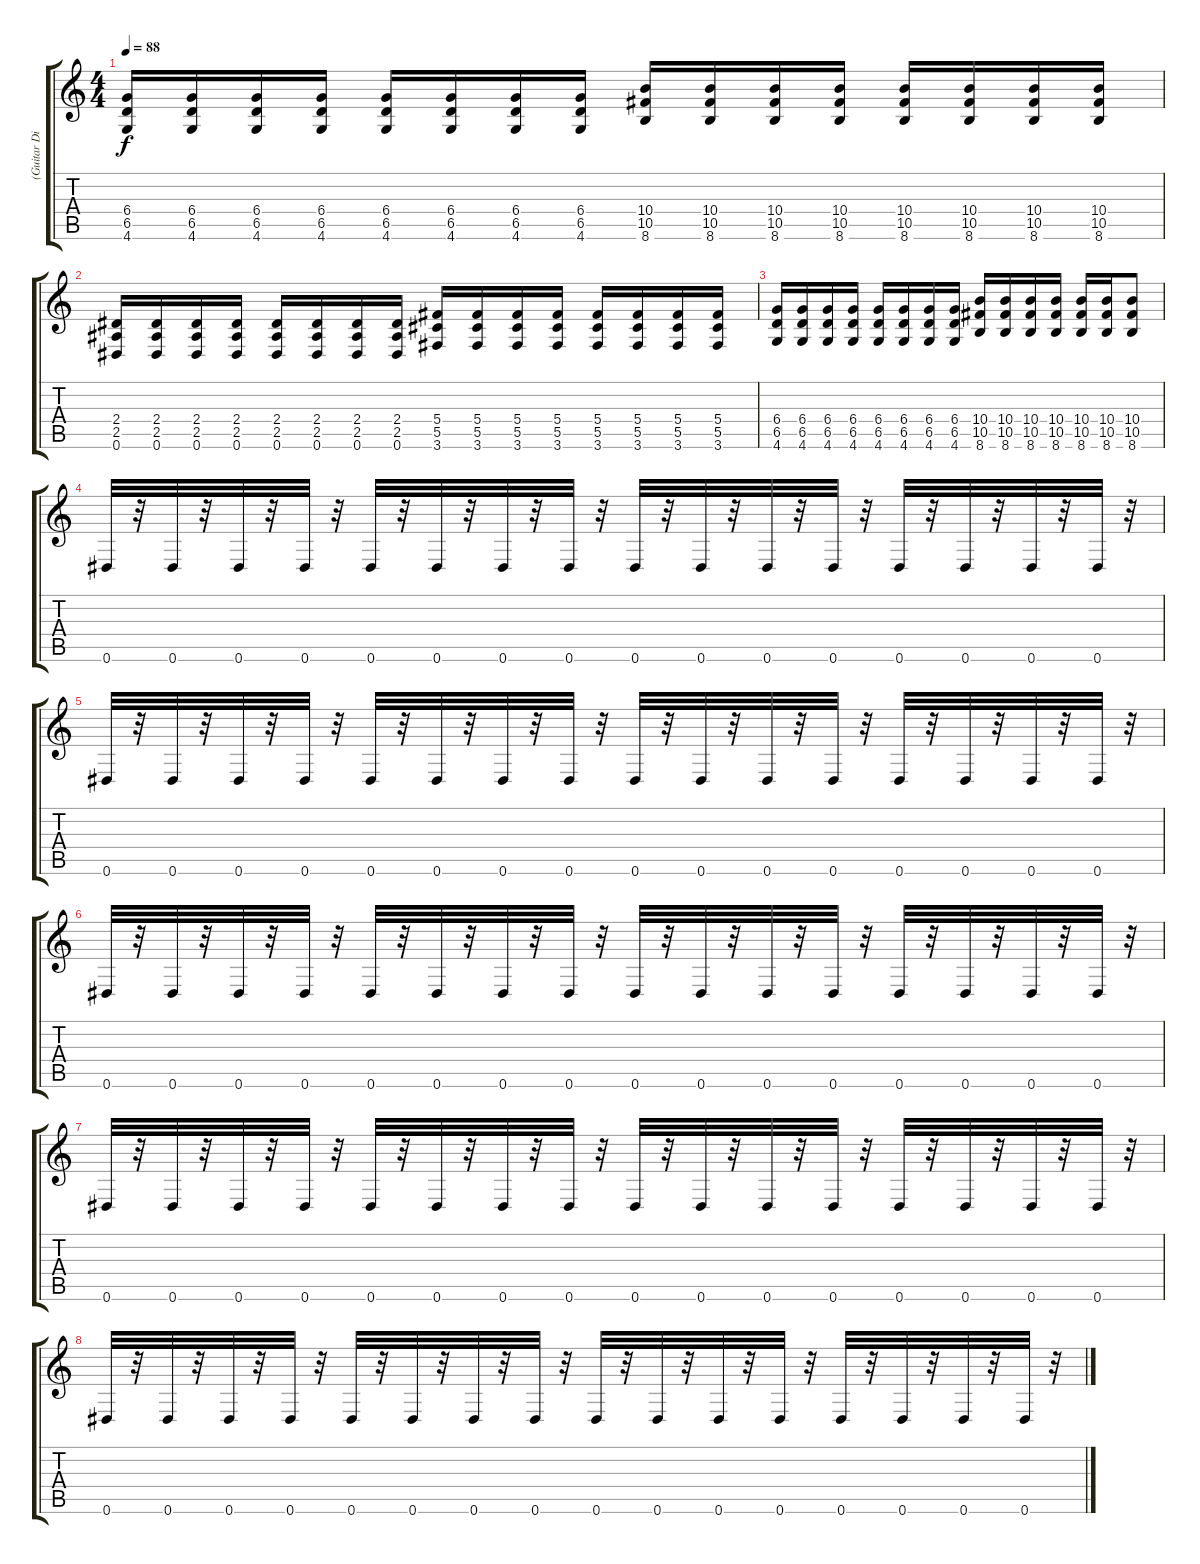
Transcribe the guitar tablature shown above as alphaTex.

\track ("(Guitar Disto)" "(Guitar Di") {instrument overdrivenguitar}
\staff {score tabs}
\tuning (Eb4 Bb3 Gb3 Db3 Ab2 Eb2) {hide}
\ts (4 4)
\tempo 88
\clef g2
\ks c
(6.4 6.5 4.6).16{dy f} (6.4 6.5 4.6).16 (6.4 6.5 4.6).16 (6.4 6.5 4.6).16 (6.4 6.5 4.6).16 (6.4 6.5 4.6).16 (6.4 6.5 4.6).16 (6.4 6.5 4.6).16 (10.4 10.5 8.6).16 (10.4 10.5 8.6).16 (10.4 10.5 8.6).16 (10.4 10.5 8.6).16 (10.4 10.5 8.6).16 (10.4 10.5 8.6).16 (10.4 10.5 8.6).16 (10.4 10.5 8.6).16 |
(2.4 2.5 0.6).16 (2.4 2.5 0.6).16 (2.4 2.5 0.6).16 (2.4 2.5 0.6).16 (2.4 2.5 0.6).16 (2.4 2.5 0.6).16 (2.4 2.5 0.6).16 (2.4 2.5 0.6).16 (5.4 5.5 3.6).16 (5.4 5.5 3.6).16 (5.4 5.5 3.6).16 (5.4 5.5 3.6).16 (5.4 5.5 3.6).16 (5.4 5.5 3.6).16 (5.4 5.5 3.6).16 (5.4 5.5 3.6).16 |
(6.4 6.5 4.6).16 (6.4 6.5 4.6).16 (6.4 6.5 4.6).16 (6.4 6.5 4.6).16 (6.4 6.5 4.6).16 (6.4 6.5 4.6).16 (6.4 6.5 4.6).16 (6.4 6.5 4.6).16 (10.4 10.5 8.6).16 (10.4 10.5 8.6).16 (10.4 10.5 8.6).16 (10.4 10.5 8.6).16 (10.4 10.5 8.6).16 (10.4 10.5 8.6).16 (10.4 10.5 8.6).8 |
0.6.32 r.32 0.6.32 r.32 0.6.32 r.32 0.6.32 r.32 0.6.32 r.32 0.6.32 r.32 0.6.32 r.32 0.6.32 r.32 0.6.32 r.32 0.6.32 r.32 0.6.32 r.32 0.6.32 r.32 0.6.32 r.32 0.6.32 r.32 0.6.32 r.32 0.6.32 r.32 |
0.6.32 r.32 0.6.32 r.32 0.6.32 r.32 0.6.32 r.32 0.6.32 r.32 0.6.32 r.32 0.6.32 r.32 0.6.32 r.32 0.6.32 r.32 0.6.32 r.32 0.6.32 r.32 0.6.32 r.32 0.6.32 r.32 0.6.32 r.32 0.6.32 r.32 0.6.32 r.32 |
0.6.32 r.32 0.6.32 r.32 0.6.32 r.32 0.6.32 r.32 0.6.32 r.32 0.6.32 r.32 0.6.32 r.32 0.6.32 r.32 0.6.32 r.32 0.6.32 r.32 0.6.32 r.32 0.6.32 r.32 0.6.32 r.32 0.6.32 r.32 0.6.32 r.32 0.6.32 r.32 |
0.6.32 r.32 0.6.32 r.32 0.6.32 r.32 0.6.32 r.32 0.6.32 r.32 0.6.32 r.32 0.6.32 r.32 0.6.32 r.32 0.6.32 r.32 0.6.32 r.32 0.6.32 r.32 0.6.32 r.32 0.6.32 r.32 0.6.32 r.32 0.6.32 r.32 0.6.32 r.32 |
0.6.32 r.32 0.6.32 r.32 0.6.32 r.32 0.6.32 r.32 0.6.32 r.32 0.6.32 r.32 0.6.32 r.32 0.6.32 r.32 0.6.32 r.32 0.6.32 r.32 0.6.32 r.32 0.6.32 r.32 0.6.32 r.32 0.6.32 r.32 0.6.32 r.32 0.6.32 r.32
